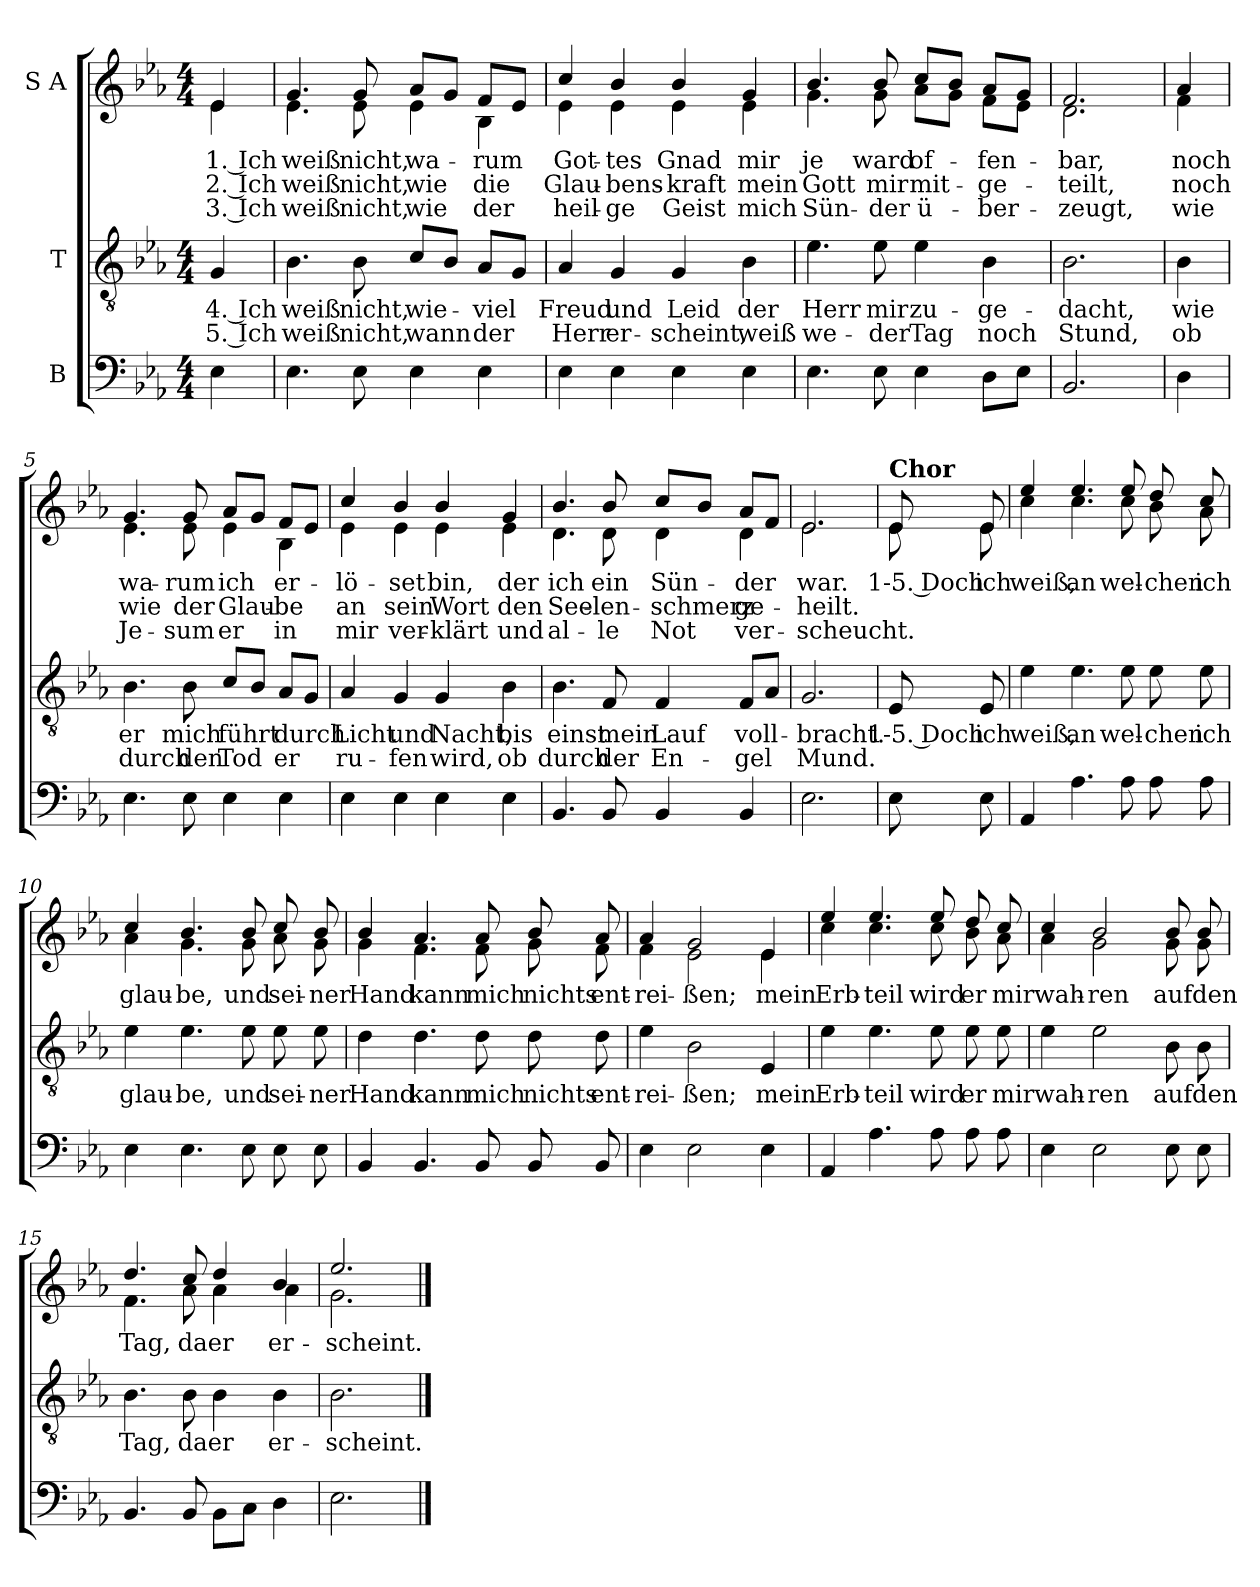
**kern	**kern	**text	**text	**kern	**text	**text	**text
*part3	*part2	*part2	*part2	*part1	*part1	*part1	*part1
*staff3	*staff2	*staff2	*staff2	*staff1	*staff1	*staff1	*staff1
*I"B	*I"T	*	*	*I"S A	*	*	*
*clefF4	*clefGv2	*	*	*clefG2	*	*	*
*k[b-e-a-]	*k[b-e-a-]	*	*	*k[b-e-a-]	*	*	*
*M4/4	*M4/4	*	*	*M4/4	*	*	*
=	=	=	=	=	=	=	=
!	!	!	!	!LO:TX:a:B:t=Moderato	!	!	!
!	!	!LO:LY:b	!LO:LY:b	!	!LO:LY:b	!LO:LY:b	!LO:LY:b
*	*	*	*	*^	*	*	*
4E-\	4G/	4. Ich	5. Ich	4e-/	4e-\	1. Ich	2. Ich	3. Ich
=1	=1	=1	=1	=1	=1	=1	=1	=1
!	!	!LO:LY:b	!LO:LY:b	!	!	!LO:LY:b	!LO:LY:b	!LO:LY:b
4.E-\	4.B-\	weiß	weiß	4.g/	4.e-\	weiß	weiß	weiß
!	!	!LO:LY:b	!LO:LY:b	!	!	!LO:LY:b	!LO:LY:b	!LO:LY:b
8E-\	8B-\	nicht,	nicht,	8g/	8e-\	nicht,	nicht,	nicht,
!	!	!LO:LY:b	!LO:LY:b	!	!	!LO:LY:b	!LO:LY:b	!LO:LY:b
4E-\	8c/L	wie-	wann	8a-/L	4e-\	wa-	wie	wie
.	8B-/J	.	.	8g/J	.	.	.	.
!	!	!LO:LY:b	!LO:LY:b	!	!	!LO:LY:b	!LO:LY:b	!LO:LY:b
4E-\	8A-/L	-viel	der	8f/L	4B-\	-rum	die	der
.	8G/J	.	.	8e-/J	.	.	.	.
=2	=2	=2	=2	=2	=2	=2	=2	=2
!	!	!LO:LY:b	!LO:LY:b	!	!	!LO:LY:b	!LO:LY:b	!LO:LY:b
4E-\	4A-/	Freud	Herr	4cc/	4e-\	Got-	Glau-	heil-
!	!	!LO:LY:b	!LO:LY:b	!	!	!LO:LY:b	!LO:LY:b	!LO:LY:b
4E-\	4G/	und	er-	4b-/	4e-\	-tes	-bens-	-ge
!	!	!LO:LY:b	!LO:LY:b	!	!	!LO:LY:b	!LO:LY:b	!LO:LY:b
4E-\	4G/	Leid	-scheint,	4b-/	4e-\	Gnad	-kraft	Geist
!	!	!LO:LY:b	!LO:LY:b	!	!	!LO:LY:b	!LO:LY:b	!LO:LY:b
4E-\	4B-\	der	weiß	4g/	4e-\	mir	mein	mich
=3	=3	=3	=3	=3	=3	=3	=3	=3
!	!	!LO:LY:b	!LO:LY:b	!	!	!LO:LY:b	!LO:LY:b	!LO:LY:b
4.E-\	4.e-\	Herr	we-	4.b-/	4.g\	je	Gott	Sün-
!	!	!LO:LY:b	!LO:LY:b	!	!	!LO:LY:b	!LO:LY:b	!LO:LY:b
8E-\	8e-\	mir	-der	8b-/	8g\	ward	mir	-der
!	!	!LO:LY:b	!LO:LY:b	!	!	!LO:LY:b	!LO:LY:b	!LO:LY:b
4E-\	4e-\	zu-	Tag	8cc/L	8a-\L	of-	mit-	ü-
.	.	.	.	8b-/J	8g\J	.	.	.
!	!	!LO:LY:b	!LO:LY:b	!	!	!LO:LY:b	!LO:LY:b	!LO:LY:b
8D\L	4B-\	-ge-	noch	8a-/L	8f\L	-fen-	-ge-	-ber-
8E-\J	.	.	.	8g/J	8e-\J	.	.	.
=4	=4	=4	=4	=4	=4	=4	=4	=4
!	!	!LO:LY:b	!LO:LY:b	!	!	!LO:LY:b	!LO:LY:b	!LO:LY:b
2.BB-/	2.B-\	-dacht,	Stund,	2.f/	2.d\	-bar,	-teilt,	-zeugt,
!!LO:LB:g=z	!!
=4X1	=4X1	=4X1	=4X1	=4X1	=4X1	=4X1	=4X1	=4X1
!	!	!LO:LY:b	!LO:LY:b	!	!	!LO:LY:b	!LO:LY:b	!LO:LY:b
4D\	4B-\	wie	ob	4a-/	4f\	noch	noch	wie
=5	=5	=5	=5	=5	=5	=5	=5	=5
!	!	!LO:LY:b	!LO:LY:b	!	!	!LO:LY:b	!LO:LY:b	!LO:LY:b
4.E-\	4.B-\	er	durch	4.g/	4.e-\	wa-	wie	Je-
!	!	!LO:LY:b	!LO:LY:b	!	!	!LO:LY:b	!LO:LY:b	!LO:LY:b
8E-\	8B-\	mich	den	8g/	8e-\	-rum	der	-sum
!	!	!LO:LY:b	!LO:LY:b	!	!	!LO:LY:b	!LO:LY:b	!LO:LY:b
4E-\	8c/L	führt	Tod	8a-/L	4e-\	ich	Glau-	er
.	8B-/J	.	.	8g/J	.	.	.	.
!	!	!LO:LY:b	!LO:LY:b	!	!	!LO:LY:b	!LO:LY:b	!LO:LY:b
4E-\	8A-/L	durch	er	8f/L	4B-\	er-	-be	in
.	8G/J	.	.	8e-/J	.	.	.	.
=6	=6	=6	=6	=6	=6	=6	=6	=6
!	!	!LO:LY:b	!LO:LY:b	!	!	!LO:LY:b	!LO:LY:b	!LO:LY:b
4E-\	4A-/	Licht	ru-	4cc/	4e-\	-lö-	an	mir
!	!	!LO:LY:b	!LO:LY:b	!	!	!LO:LY:b	!LO:LY:b	!LO:LY:b
4E-\	4G/	und	-fen	4b-/	4e-\	-set	sein	ver-
!	!	!LO:LY:b	!LO:LY:b	!	!	!LO:LY:b	!LO:LY:b	!LO:LY:b
4E-\	4G/	Nacht,	wird,	4b-/	4e-\	bin,	Wort	-klärt
!	!	!LO:LY:b	!LO:LY:b	!	!	!LO:LY:b	!LO:LY:b	!LO:LY:b
4E-\	4B-\	bis	ob	4g/	4e-\	der	den	und
=7	=7	=7	=7	=7	=7	=7	=7	=7
!	!	!LO:LY:b	!LO:LY:b	!	!	!LO:LY:b	!LO:LY:b	!LO:LY:b
4.BB-/	4.B-\	einst	durch	4.b-/	4.d\	ich	See-	al-
!	!	!LO:LY:b	!LO:LY:b	!	!	!LO:LY:b	!LO:LY:b	!LO:LY:b
8BB-/	8F/	mein	der	8b-/	8d\	ein	-len-	-le
!	!	!LO:LY:b	!LO:LY:b	!	!	!LO:LY:b	!LO:LY:b	!LO:LY:b
4BB-/	4F/	Lauf	En-	8cc/L	4d\	Sün-	-schmerz	Not
.	.	.	.	8b-/J	.	.	.	.
!	!	!LO:LY:b	!LO:LY:b	!	!	!LO:LY:b	!LO:LY:b	!LO:LY:b
4BB-/	8F/L	voll-	-gel	8a-/L	4d\	-der	ge-	ver-
.	8A-/J	.	.	8f/J	.	.	.	.
=8	=8	=8	=8	=8	=8	=8	=8	=8
!	!	!LO:LY:b	!LO:LY:b	!	!	!LO:LY:b	!LO:LY:b	!LO:LY:b
2.E-\	2.G/	-bracht.	Mund.	2.e-/	2.e-\	war.	-heilt.	-scheucht.
!!LO:LB:g=z	!!
=8X2	=8X2	=8X2	=8X2	=8X2	=8X2	=8X2	=8X2	=8X2
!	!	!	!	!LO:TX:a:B:t=Chor	!	!	!	!
!	!	!LO:LY:b	!	!	!	!LO:LY:b	!	!
8E-\	8E-/	1-5. Doch	.	8e-/	8e-\	1-5. Doch	.	.
!	!	!LO:LY:b	!	!	!	!LO:LY:b	!	!
8E-\	8E-/	ich	.	8e-/	8e-\	ich	.	.
=9	=9	=9	=9	=9	=9	=9	=9	=9
!	!	!LO:LY:b	!	!	!	!LO:LY:b	!	!
4AA-/	4e-\	weiß,	.	4ee-/	4cc\	weiß,	.	.
!	!	!LO:LY:b	!	!	!	!LO:LY:b	!	!
4.A-\	4.e-\	an	.	4.ee-/	4.cc\	an	.	.
!	!	!LO:LY:b	!	!	!	!LO:LY:b	!	!
8A-\	8e-\	wel-	.	8ee-/	8cc\	wel-	.	.
!	!	!LO:LY:b	!	!	!	!LO:LY:b	!	!
8A-\	8e-\	-chen	.	8dd/	8b-\	-chen	.	.
!	!	!LO:LY:b	!	!	!	!LO:LY:b	!	!
8A-\	8e-\	ich	.	8cc/	8a-\	ich	.	.
=10	=10	=10	=10	=10	=10	=10	=10	=10
!	!	!LO:LY:b	!	!	!	!LO:LY:b	!	!
4E-\	4e-\	glau-	.	4cc/	4a-\	glau-	.	.
!	!	!LO:LY:b	!	!	!	!LO:LY:b	!	!
4.E-\	4.e-\	-be,	.	4.b-/	4.g\	-be,	.	.
!	!	!LO:LY:b	!	!	!	!LO:LY:b	!	!
8E-\	8e-\	und	.	8b-/	8g\	und	.	.
!	!	!LO:LY:b	!	!	!	!LO:LY:b	!	!
8E-\	8e-\	sei-	.	8cc/	8a-\	sei-	.	.
!	!	!LO:LY:b	!	!	!	!LO:LY:b	!	!
8E-\	8e-\	-ner	.	8b-/	8g\	-ner	.	.
=11	=11	=11	=11	=11	=11	=11	=11	=11
!	!	!LO:LY:b	!	!	!	!LO:LY:b	!	!
4BB-/	4d\	Hand	.	4b-/	4g\	Hand	.	.
!	!	!LO:LY:b	!	!	!	!LO:LY:b	!	!
4.BB-/	4.d\	kann	.	4.a-/	4.f\	kann	.	.
!	!	!LO:LY:b	!	!	!	!LO:LY:b	!	!
8BB-/	8d\	mich	.	8a-/	8f\	mich	.	.
!	!	!LO:LY:b	!	!	!	!LO:LY:b	!	!
8BB-/	8d\	nichts	.	8b-/	8g\	nichts	.	.
!	!	!LO:LY:b	!	!	!	!LO:LY:b	!	!
8BB-/	8d\	ent-	.	8a-/	8f\	ent-	.	.
!!LO:LB:g=z	!!
=12	=12	=12	=12	=12	=12	=12	=12	=12
!	!	!LO:LY:b	!	!	!	!LO:LY:b	!	!
4E-\	4e-\	-rei-	.	4a-/	4f\	-rei-	.	.
!	!	!LO:LY:b	!	!	!	!LO:LY:b	!	!
2E-\	2B-\	-ßen;	.	2g/	2e-\	-ßen;	.	.
!	!	!LO:LY:b	!	!	!	!LO:LY:b	!	!
4E-\	4E-/	mein	.	4e-/	4e-\	mein	.	.
=13	=13	=13	=13	=13	=13	=13	=13	=13
!	!	!LO:LY:b	!	!	!	!LO:LY:b	!	!
4AA-/	4e-\	Erb-	.	4ee-/	4cc\	Erb-	.	.
!	!	!LO:LY:b	!	!	!	!LO:LY:b	!	!
4.A-\	4.e-\	-teil	.	4.ee-/	4.cc\	-teil	.	.
!	!	!LO:LY:b	!	!	!	!LO:LY:b	!	!
8A-\	8e-\	wird	.	8ee-/	8cc\	wird	.	.
!	!	!LO:LY:b	!	!	!	!LO:LY:b	!	!
8A-\	8e-\	er	.	8dd/	8b-\	er	.	.
!	!	!LO:LY:b	!	!	!	!LO:LY:b	!	!
8A-\	8e-\	mir	.	8cc/	8a-\	mir	.	.
=14	=14	=14	=14	=14	=14	=14	=14	=14
!	!	!LO:LY:b	!	!	!	!LO:LY:b	!	!
4E-\	4e-\	wah-	.	4cc/	4a-\	wah-	.	.
!	!	!LO:LY:b	!	!	!	!LO:LY:b	!	!
2E-\	2e-\	-ren	.	2b-/	2g\	-ren	.	.
!	!	!LO:LY:b	!	!	!	!LO:LY:b	!	!
8E-\	8B-\	auf	.	8b-/	8g\	auf	.	.
!	!	!LO:LY:b	!	!	!	!LO:LY:b	!	!
8E-\	8B-\	den	.	8b-/	8g\	den	.	.
=15	=15	=15	=15	=15	=15	=15	=15	=15
!	!	!LO:LY:b	!	!	!	!LO:LY:b	!	!
4.BB-/	4.B-\	Tag,	.	4.dd/	4.f\	Tag,	.	.
!	!	!LO:LY:b	!	!	!	!LO:LY:b	!	!
8BB-/	8B-\	da	.	8cc/	8a-\	da	.	.
!	!	!LO:LY:b	!	!	!	!LO:LY:b	!	!
8BB-\L	4B-\	er	.	4dd/	4a-\	er	.	.
8C\J	.	.	.	.	.	.	.	.
!	!	!LO:LY:b	!	!	!	!LO:LY:b	!	!
4D\	4B-\	er-	.	4b-/	4a-\	er-	.	.
=16	=16	=16	=16	=16	=16	=16	=16	=16
!	!	!LO:LY:b	!	!	!	!LO:LY:b	!	!
2.E-\	2.B-\	-scheint.	.	2.ee-/	2.g\	-scheint.	.	.
*	*	*	*	*v	*v	*	*	*
==	==	==	==	==	==	==	==
*-	*-	*-	*-	*-	*-	*-	*-
